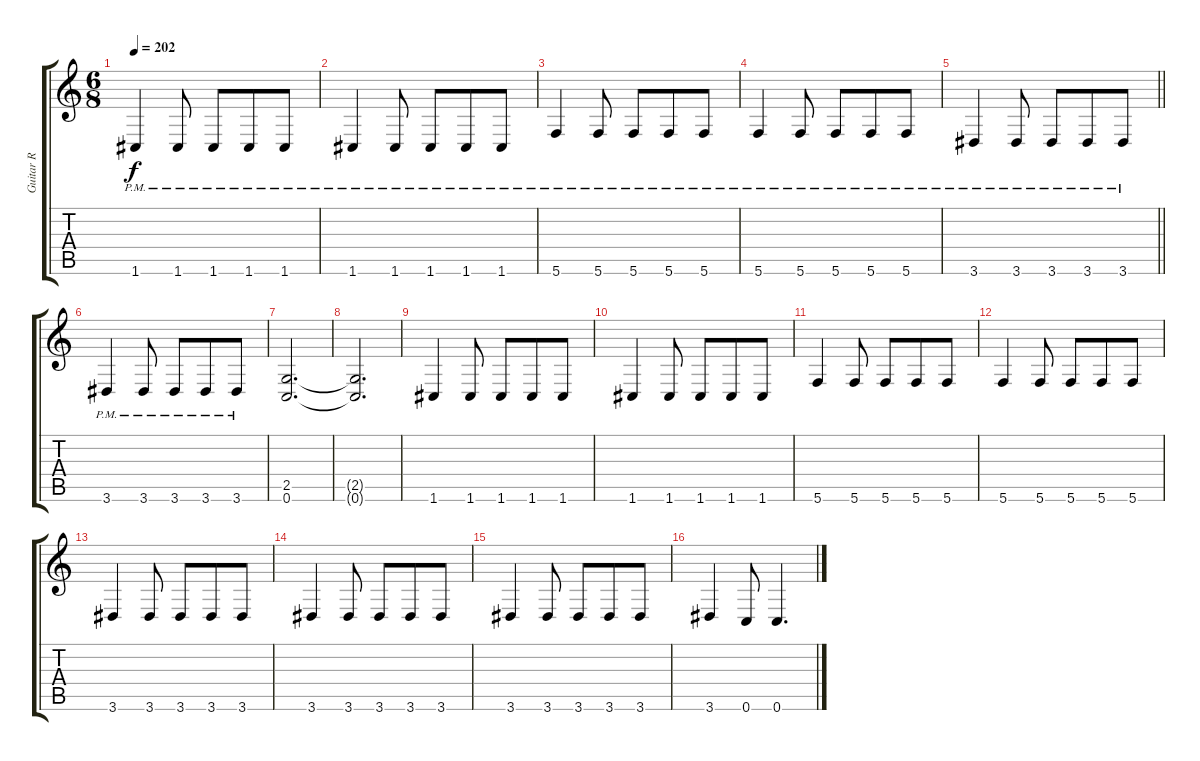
\track ("Guitar R" "Guitar R") {instrument distortionguitar}
\staff {score tabs}
\tuning (C4 G3 Eb3 Bb2 F2 C2) {hide}
\ts (6 8)
\tempo 202
\clef g2
\ks c
1.6{pm}.4{dy f} 1.6{pm}.8 1.6{pm}.8 1.6{pm}.8 1.6{pm}.8 |
1.6{pm}.4 1.6{pm}.8 1.6{pm}.8 1.6{pm}.8 1.6{pm}.8 |
5.6{pm}.4 5.6{pm}.8 5.6{pm}.8 5.6{pm}.8 5.6{pm}.8 |
5.6{pm}.4 5.6{pm}.8 5.6{pm}.8 5.6{pm}.8 5.6{pm}.8 |
\barLineRight lightlight
3.6{pm}.4 3.6{pm}.8 3.6{pm}.8 3.6{pm}.8 3.6{pm}.8 |
\section ("" "")
3.6{pm}.4 3.6{pm}.8 3.6{pm}.8 3.6{pm}.8 3.6{pm}.8 |
(2.5 0.6).2{d} |
(2.5{t} 0.6{t}).2{d} |
1.6.4 1.6.8 1.6.8 1.6.8 1.6.8 |
1.6.4 1.6.8 1.6.8 1.6.8 1.6.8 |
5.6.4 5.6.8 5.6.8 5.6.8 5.6.8 |
5.6.4 5.6.8 5.6.8 5.6.8 5.6.8 |
3.6.4 3.6.8 3.6.8 3.6.8 3.6.8 |
3.6.4 3.6.8 3.6.8 3.6.8 3.6.8 |
3.6.4 3.6.8 3.6.8 3.6.8 3.6.8 |
3.6.4 0.6.8 0.6.4{d}
